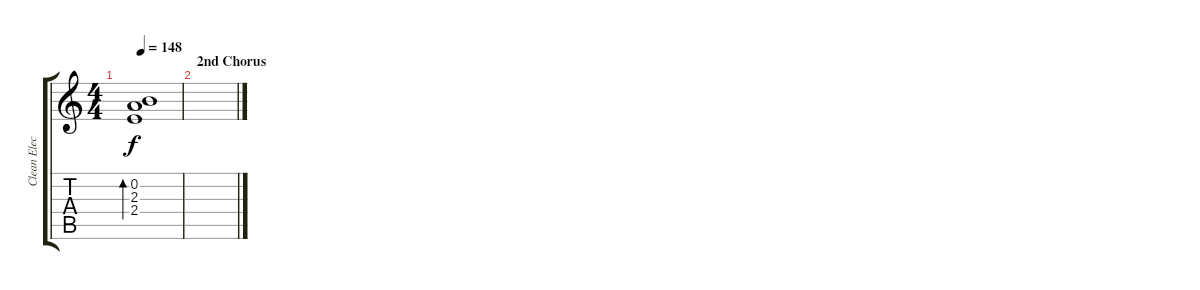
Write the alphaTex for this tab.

\track ("Clean Electric Guitar" "Clean Elec") {instrument electricguitarclean}
\staff {score tabs}
\tuning (E4 B3 G3 D3 A2 E2) {hide}
\ts (4 4)
\tempo 148
\clef g2
\ks c
(0.2 2.3 2.4).1{bd 240 dy f} |
\section ("" "2nd Chorus")
